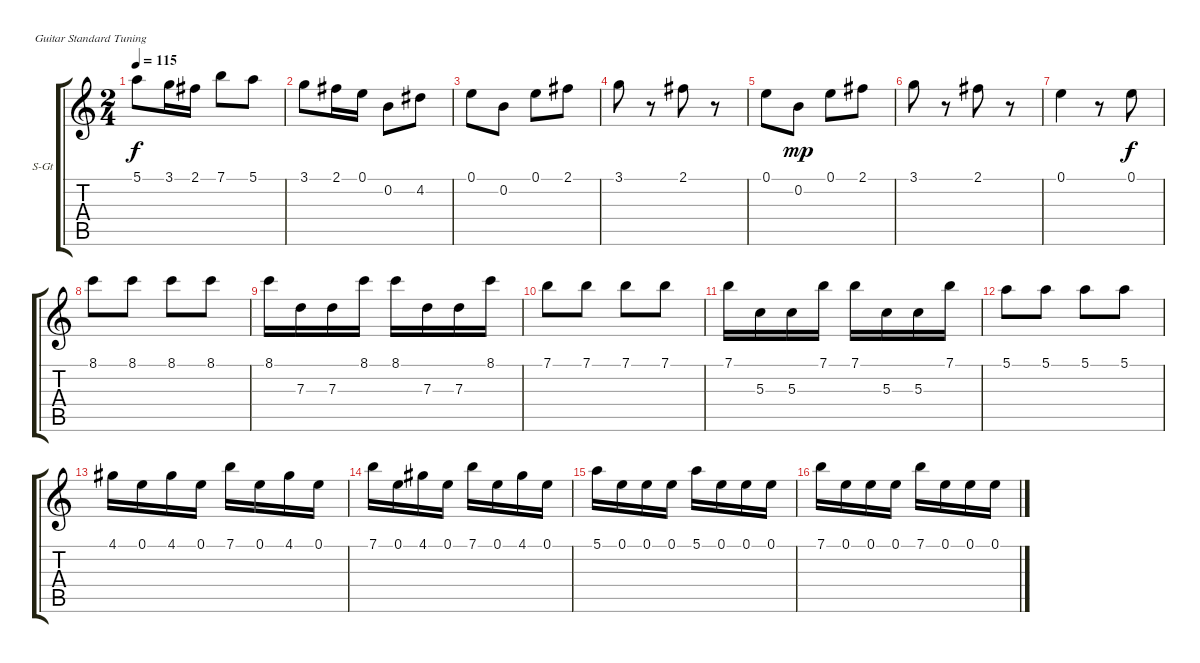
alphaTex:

\defaultSystemsLayout 4
\bracketExtendMode groupsimilarinstruments
\firstSystemTrackNameOrientation horizontal
\otherSystemsTrackNameOrientation horizontal
\track ("Violin 1" "S-Gt") {instrument acousticguitarsteel}
\staff {score tabs}
\tuning (E4 B3 G3 D3 A2 E2)
\ts (2 4)
\tempo 115
\clef g2
\ks c
5.1.8{dy f} 3.1.16 2.1.16 7.1.8 5.1.8 |
3.1.8 2.1.16 0.1.16 0.2.8 4.2.8 |
0.1.8 0.2.8 0.1.8 2.1.8 |
3.1.8 r.8 2.1.8 r.8 |
0.1.8 0.2.8{dy mp} 0.1.8 2.1.8 |
3.1.8 r.8 2.1.8 r.8 |
0.1.4 r.8 0.1.8{dy f} |
8.1.8 8.1.8 8.1.8 8.1.8 |
8.1.16 7.3.16 7.3.16 8.1.16 8.1.16 7.3.16 7.3.16 8.1.16 |
7.1.8 7.1.8 7.1.8 7.1.8 |
7.1.16 5.3.16 5.3.16 7.1.16 7.1.16 5.3.16 5.3.16 7.1.16 |
5.1.8 5.1.8 5.1.8 5.1.8 |
4.1.16 0.1.16 4.1.16 0.1.16 7.1.16 0.1.16 4.1.16 0.1.16 |
7.1.16 0.1.16 4.1.16 0.1.16 7.1.16 0.1.16 4.1.16 0.1.16 |
5.1.16 0.1.16 0.1.16 0.1.16 5.1.16 0.1.16 0.1.16 0.1.16 |
7.1.16 0.1.16 0.1.16 0.1.16 7.1.16 0.1.16 0.1.16 0.1.16
